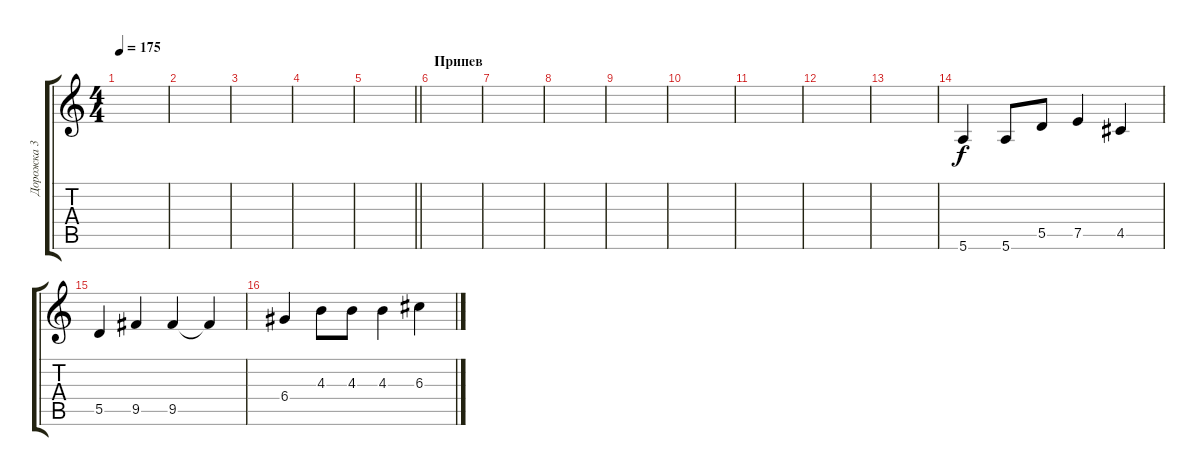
\track ("Дорожка 3" "Дорожка 3") {instrument distortionguitar}
\staff {score tabs}
\tuning (E4 B3 G3 D3 A2 E2) {hide}
\ts (4 4)
\tempo 175
\clef g2
\ks c
|
|
|
|
\barLineRight lightlight
|
\section ("" "Припев")
|
|
|
|
|
|
|
|
5.6.4 5.6.8 5.5.8 7.5.4 4.5.4 |
5.5.4 9.5.4 9.5.4 9.5{t}.4 |
6.4.4 4.3.8 4.3.8 4.3.4 6.3.4
